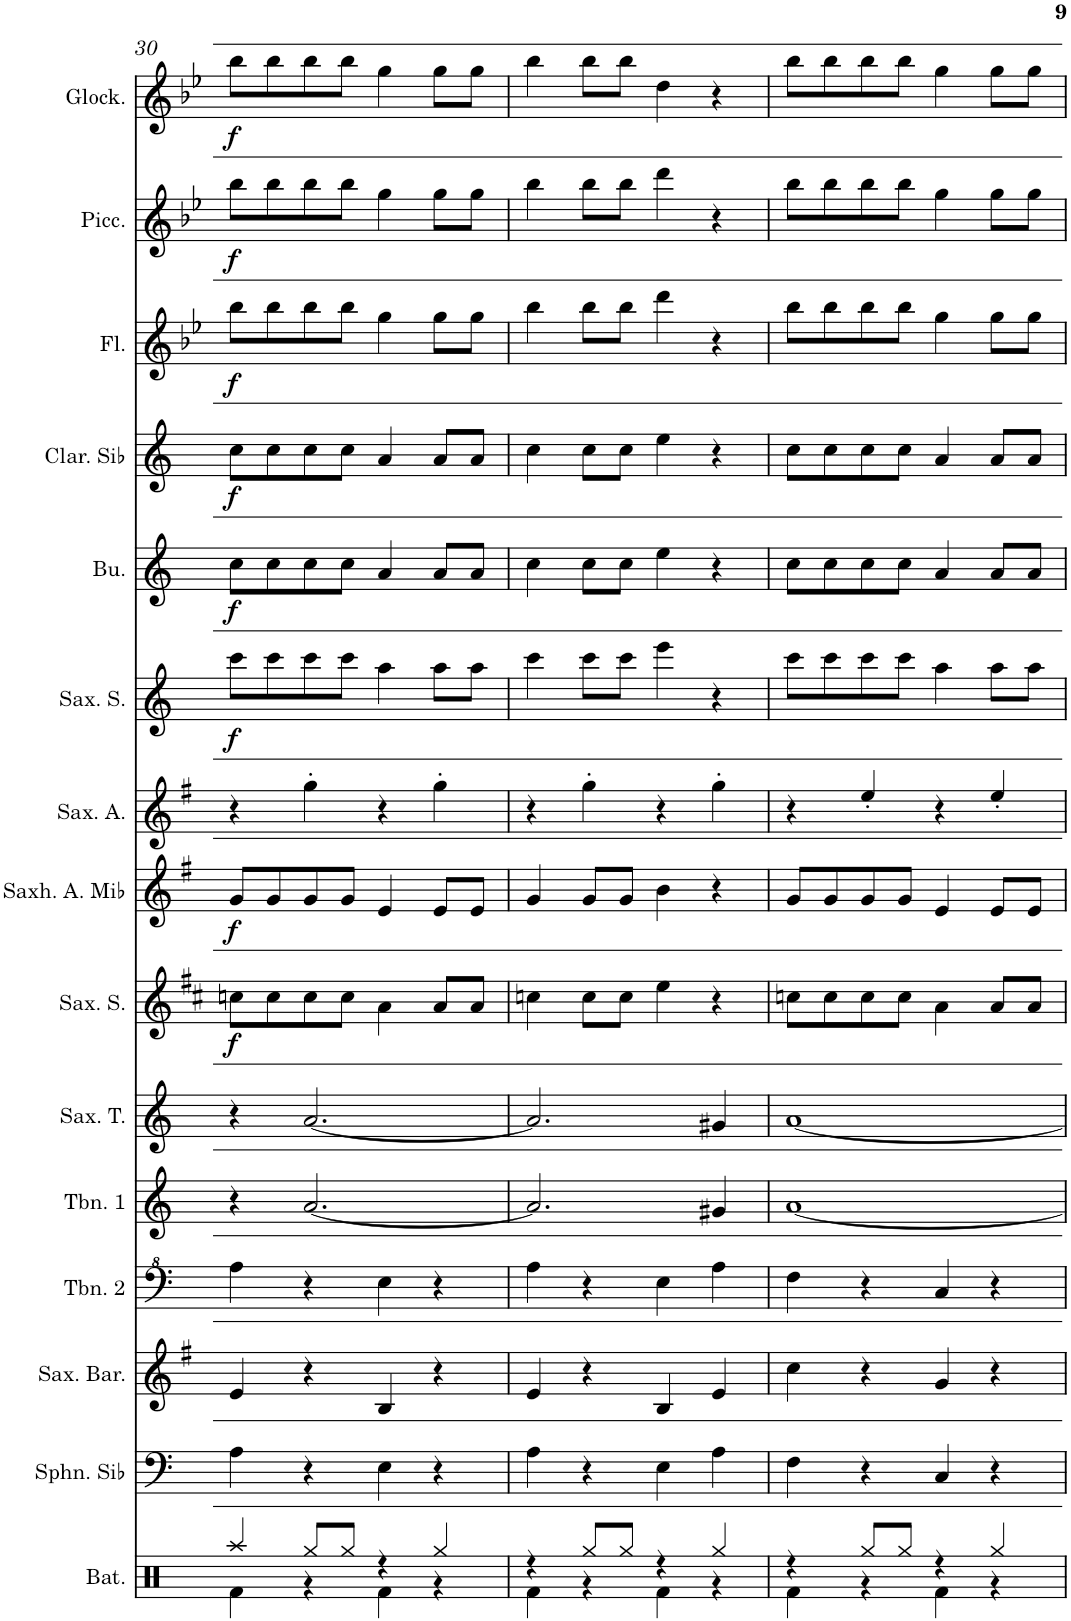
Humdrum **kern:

**kern	**kern	**kern	**kern	**kern	**kern	**kern	**dynam	**kern	**dynam	**kern	**kern	**dynam	**kern	**dynam	**kern	**dynam	**kern	**dynam	**kern	**dynam	**kern	**dynam
*part15	*part14	*part13	*part12	*part11	*part10	*part9	*part9	*part8	*part8	*part7	*part6	*part6	*part5	*part5	*part4	*part4	*part3	*part3	*part2	*part2	*part1	*part1
*staff15	*staff14	*staff13	*staff12	*staff11	*staff10	*staff9	*staff9	*staff8	*staff8	*staff7	*staff6	*staff6	*staff5	*staff5	*staff4	*staff4	*staff3	*staff3	*staff2	*staff2	*staff1	*staff1
*I"Batterie	*I"Sousaphone en Sib	*I"Saxophone Baryton	*I"Trombone 2	*I"Trombone 1	*I"Saxophone Ténor	*I"Saxophone soprano	*	*I"Saxhorn Alto en Mib	*	*I"Saxophone Alto	*I"Saxophone Soprano	*	*I"Bugle	*	*I"Clarinette en Sib	*	*I"Flûte	*	*I"Piccolo	*	*I"Glockenspiel	*
*I'Bat.	*I'Sphn. Sib	*I'Sax. Bar.	*I'Tbn. 2	*I'Tbn. 1	*I'Sax. T.	*I'Sax. S.	*	*I'Saxh. A. Mib	*	*I'Sax. A.	*I'Sax. S.	*	*I'Bu.	*	*I'Clar. Sib	*	*I'Fl.	*	*I'Picc.	*	*I'Glock.	*
!!LO:PB:g=z
*clefX	*clefF4	*clefG2	*clefF^4	*clefG2	*clefG2	*clefG2	*	*clefG2	*	*clefG2	*clefG2	*	*clefG2	*	*clefG2	*	*clefG2	*	*clefG2	*	*clefG2	*
*	*Trd8c14	*Trd12c21	*Trd8c14	*Trd8c14	*Trd8c14	*Trd1c2	*	*Trd5c9	*	*Trd5c9	*Trd1c2	*	*Trd1c2	*	*Trd1c2	*	*	*	*Trd-7c-12	*	*Trd-14c-24	*
*k[]	*k[]	*k[f#]	*k[]	*k[]	*k[]	*k[f#c#]	*	*k[f#]	*	*k[f#]	*k[]	*	*k[]	*	*k[]	*	*k[b-e-]	*	*k[b-e-]	*	*k[b-e-]	*
*M2/2	*M2/2	*M2/2	*M2/2	*M2/2	*M2/2	*M2/2	*	*M2/2	*	*M2/2	*M2/2	*	*M2/2	*	*M2/2	*	*M2/2	*	*M2/2	*	*M2/2	*
*met(c|)	*met(c|)	*met(c|)	*met(c|)	*met(c|)	*met(c|)	*met(c|)	*	*met(c|)	*	*met(c|)	*met(c|)	*	*met(c|)	*	*met(c|)	*	*met(c|)	*	*met(c|)	*	*met(c|)	*
=30	=30	=30	=30	=30	=30	=30	=30	=30	=30	=30	=30	=30	=30	=30	=30	=30	=30	=30	=30	=30	=30	=30
*^	*	*	*	*	*	*	*	*	*	*	*	*	*	*	*	*	*	*	*	*	*	*
!	!	!	!	!	!	!	!	!LO:DY:b	!	!LO:DY:b	!	!	!LO:DY:b	!	!LO:DY:b	!	!LO:DY:b	!	!LO:DY:b	!	!LO:DY:b	!	!LO:DY:b
4Raa/	4Rf\	4A\	4e/	4a\	4r	4r	8ccn\L	f	8g/L	f	4r	8ccc\L	f	8cc\L	f	8cc\L	f	8bb-\L	f	8bb-\L	f	8bb-\L	f
.	.	.	.	.	.	.	8cc\	.	8g/	.	.	8ccc\	.	8cc\	.	8cc\	.	8bb-\	.	8bb-\	.	8bb-\	.
8Rgg/L	4r	4r	4r	4r	[2.a/	[2.a/	8cc\	.	8g/	.	4gg'\	8ccc\	.	8cc\	.	8cc\	.	8bb-\	.	8bb-\	.	8bb-\	.
8Rgg/J	.	.	.	.	.	.	8cc\J	.	8g/J	.	.	8ccc\J	.	8cc\J	.	8cc\J	.	8bb-\J	.	8bb-\J	.	8bb-\J	.
4r	4Rf\	4E\	4B/	4e\	.	.	4a\	.	4e/	.	4r	4aa\	.	4a/	.	4a/	.	4gg\	.	4gg\	.	4gg\	.
4Rgg/	4r	4r	4r	4r	.	.	8a/L	.	8e/L	.	4gg'\	8aa\L	.	8a/L	.	8a/L	.	8gg\L	.	8gg\L	.	8gg\L	.
.	.	.	.	.	.	.	8a/J	.	8e/J	.	.	8aa\J	.	8a/J	.	8a/J	.	8gg\J	.	8gg\J	.	8gg\J	.
=31	=31	=31	=31	=31	=31	=31	=31	=31	=31	=31	=31	=31	=31	=31	=31	=31	=31	=31	=31	=31	=31	=31	=31
4r	4Rf\	4A\	4e/	4a\	2.a/]	2.a/]	4ccn\	.	4g/	.	4r	4ccc\	.	4cc\	.	4cc\	.	4bb-\	.	4bb-\	.	4bb-\	.
8Rgg/L	4r	4r	4r	4r	.	.	8cc\L	.	8g/L	.	4gg'\	8ccc\L	.	8cc\L	.	8cc\L	.	8bb-\L	.	8bb-\L	.	8bb-\L	.
8Rgg/J	.	.	.	.	.	.	8cc\J	.	8g/J	.	.	8ccc\J	.	8cc\J	.	8cc\J	.	8bb-\J	.	8bb-\J	.	8bb-\J	.
4r	4Rf\	4E\	4B/	4e\	.	.	4ee\	.	4b\	.	4r	4eee\	.	4ee\	.	4ee\	.	4ddd\	.	4ddd\	.	4dd\	.
4Rgg/	4r	4A\	4e/	4a\	4g#X/	4g#X/	4r	.	4r	.	4gg'\	4r	.	4r	.	4r	.	4r	.	4r	.	4r	.
=32	=32	=32	=32	=32	=32	=32	=32	=32	=32	=32	=32	=32	=32	=32	=32	=32	=32	=32	=32	=32	=32	=32	=32
4r	4Rf\	4F\	4cc\	4f\	[1a	[1a	8ccn\L	.	8g/L	.	4r	8ccc\L	.	8cc\L	.	8cc\L	.	8bb-\L	.	8bb-\L	.	8bb-\L	.
.	.	.	.	.	.	.	8cc\	.	8g/	.	.	8ccc\	.	8cc\	.	8cc\	.	8bb-\	.	8bb-\	.	8bb-\	.
8Rgg/L	4r	4r	4r	4r	.	.	8cc\	.	8g/	.	4ee'/	8ccc\	.	8cc\	.	8cc\	.	8bb-\	.	8bb-\	.	8bb-\	.
8Rgg/J	.	.	.	.	.	.	8cc\J	.	8g/J	.	.	8ccc\J	.	8cc\J	.	8cc\J	.	8bb-\J	.	8bb-\J	.	8bb-\J	.
4r	4Rf\	4C/	4g/	4c/	.	.	4a\	.	4e/	.	4r	4aa\	.	4a/	.	4a/	.	4gg\	.	4gg\	.	4gg\	.
4Rgg/	4r	4r	4r	4r	.	.	8a/L	.	8e/L	.	4ee'/	8aa\L	.	8a/L	.	8a/L	.	8gg\L	.	8gg\L	.	8gg\L	.
.	.	.	.	.	.	.	8a/J	.	8e/J	.	.	8aa\J	.	8a/J	.	8a/J	.	8gg\J	.	8gg\J	.	8gg\J	.
*v	*v	*	*	*	*	*	*	*	*	*	*	*	*	*	*	*	*	*	*	*	*	*	*
=	=	=	=	=	=	=	=	=	=	=	=	=	=	=	=	=	=	=	=	=	=	=
*-	*-	*-	*-	*-	*-	*-	*-	*-	*-	*-	*-	*-	*-	*-	*-	*-	*-	*-	*-	*-	*-	*-
